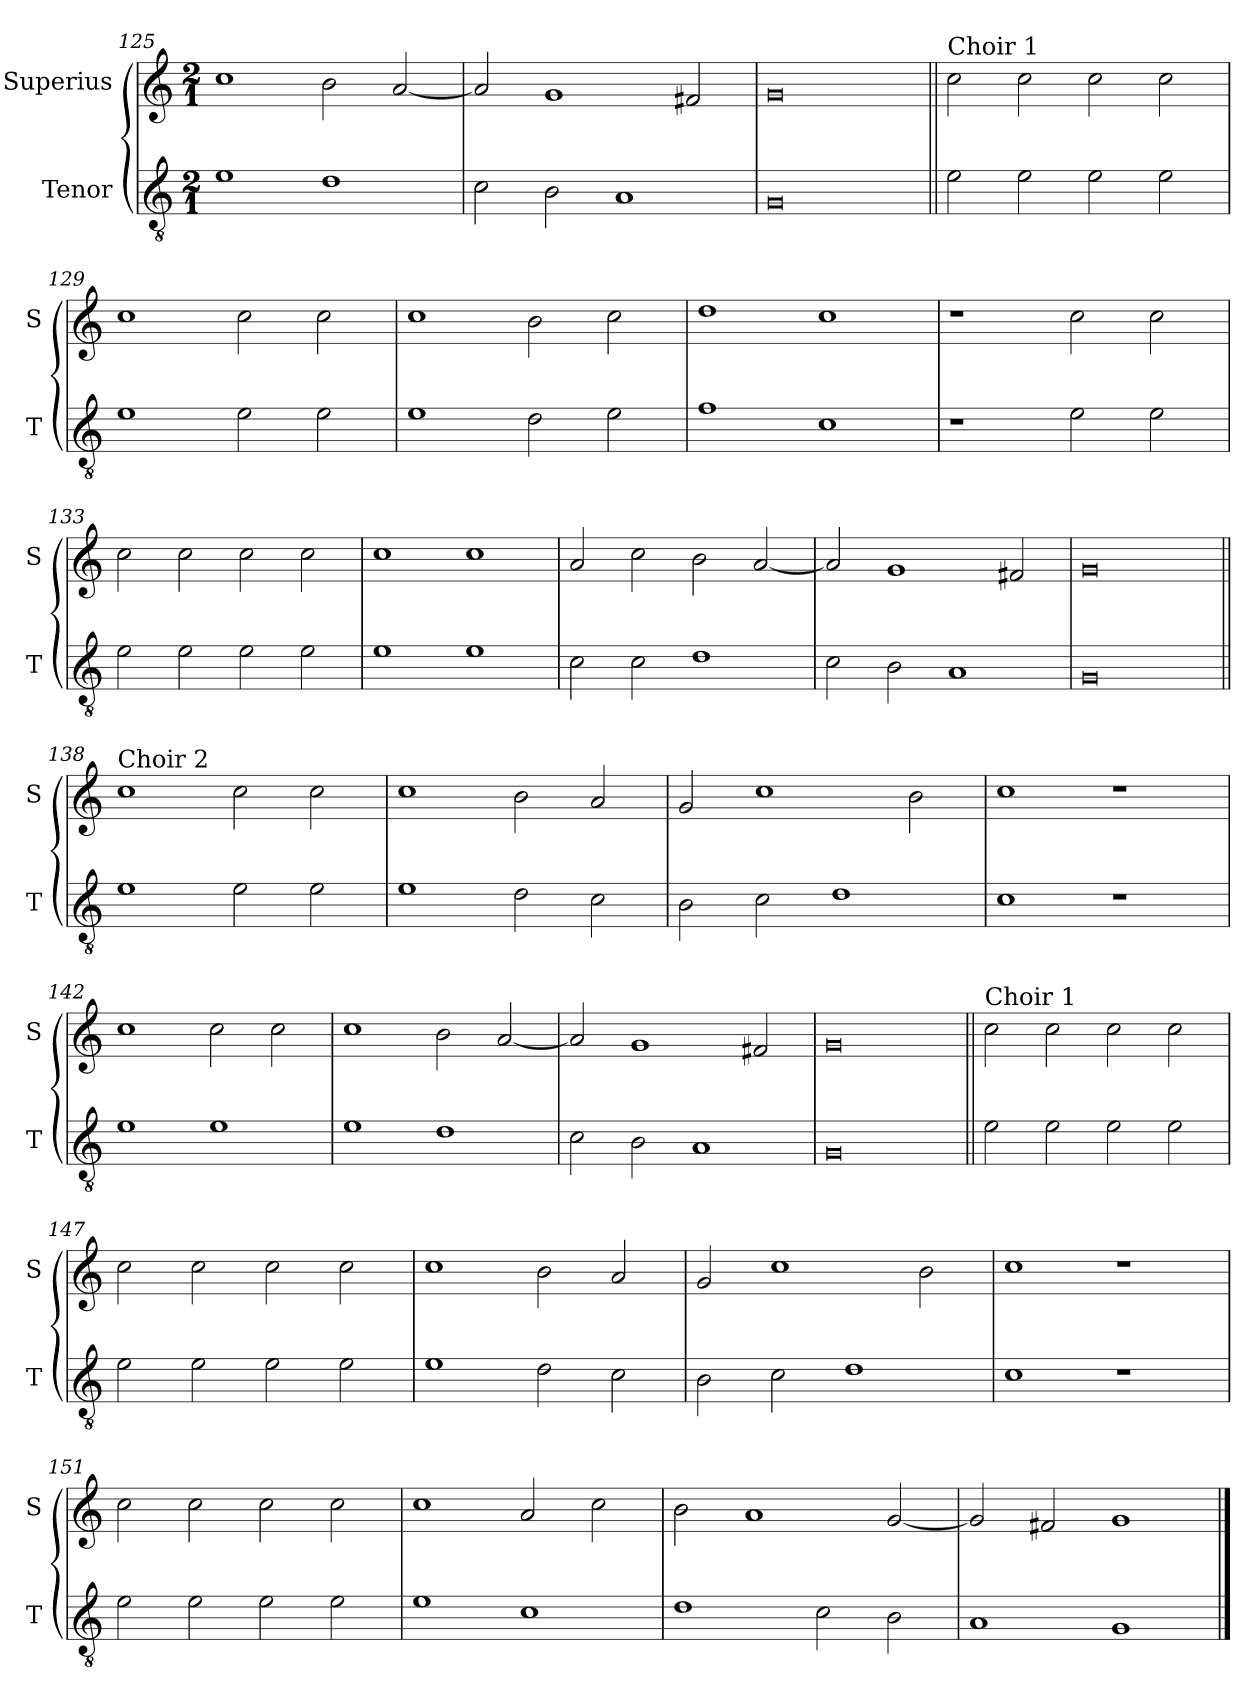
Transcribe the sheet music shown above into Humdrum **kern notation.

**kern	**kern
*part2	*part1
*staff2	*staff1
*I"Tenor	*I"Superius
*I'T	*I'S
*clefGv2	*clefG2
*k[]	*k[]
*M2/1	*M2/1
=125	=125
1e	1cc
1d	2b\
.	[2a/
=126	=126
2c\	2a/]
2B\	1g
1A	.
.	2f#X/
=127	=127
0G	0g
=128||	=128||
!	!LO:TX:a:t=Choir 1
2e\	2cc\
2e\	2cc\
2e\	2cc\
2e\	2cc\
=129	=129
1e	1cc
2e\	2cc\
2e\	2cc\
=130	=130
1e	1cc
2d\	2b\
2e\	2cc\
=131	=131
1f	1dd
1c	1cc
=132	=132
1r	1r
2e\	2cc\
2e\	2cc\
=133	=133
2e\	2cc\
2e\	2cc\
2e\	2cc\
2e\	2cc\
=134	=134
1e	1cc
1e	1cc
=135	=135
2c\	2a/
2c\	2cc\
1d	2b\
.	[2a/
=136	=136
2c\	2a/]
2B\	1g
1A	.
.	2f#X/
=137	=137
0G	0g
=138||	=138||
!	!LO:TX:a:t=Choir 2
1e	1cc
2e\	2cc\
2e\	2cc\
=139	=139
1e	1cc
2d\	2b\
2c\	2a/
=140	=140
2B\	2g/
2c\	1cc
1d	.
.	2b\
=141	=141
1c	1cc
1r	1r
=142	=142
1e	1cc
1e	2cc\
.	2cc\
=143	=143
1e	1cc
1d	2b\
.	[2a/
=144	=144
2c\	2a/]
2B\	1g
1A	.
.	2f#X/
=145	=145
0G	0g
=146||	=146||
!	!LO:TX:a:t=Choir 1
2e\	2cc\
2e\	2cc\
2e\	2cc\
2e\	2cc\
=147	=147
2e\	2cc\
2e\	2cc\
2e\	2cc\
2e\	2cc\
=148	=148
1e	1cc
2d\	2b\
2c\	2a/
=149	=149
2B\	2g/
2c\	1cc
1d	.
.	2b\
=150	=150
1c	1cc
1r	1r
=151	=151
2e\	2cc\
2e\	2cc\
2e\	2cc\
2e\	2cc\
=152	=152
1e	1cc
1c	2a/
.	2cc\
=153	=153
1d	2b\
.	1a
2c\	.
2B\	[2g/
=154	=154
1A	2g/]
.	2f#X/
1G	1g
==	==
*-	*-
